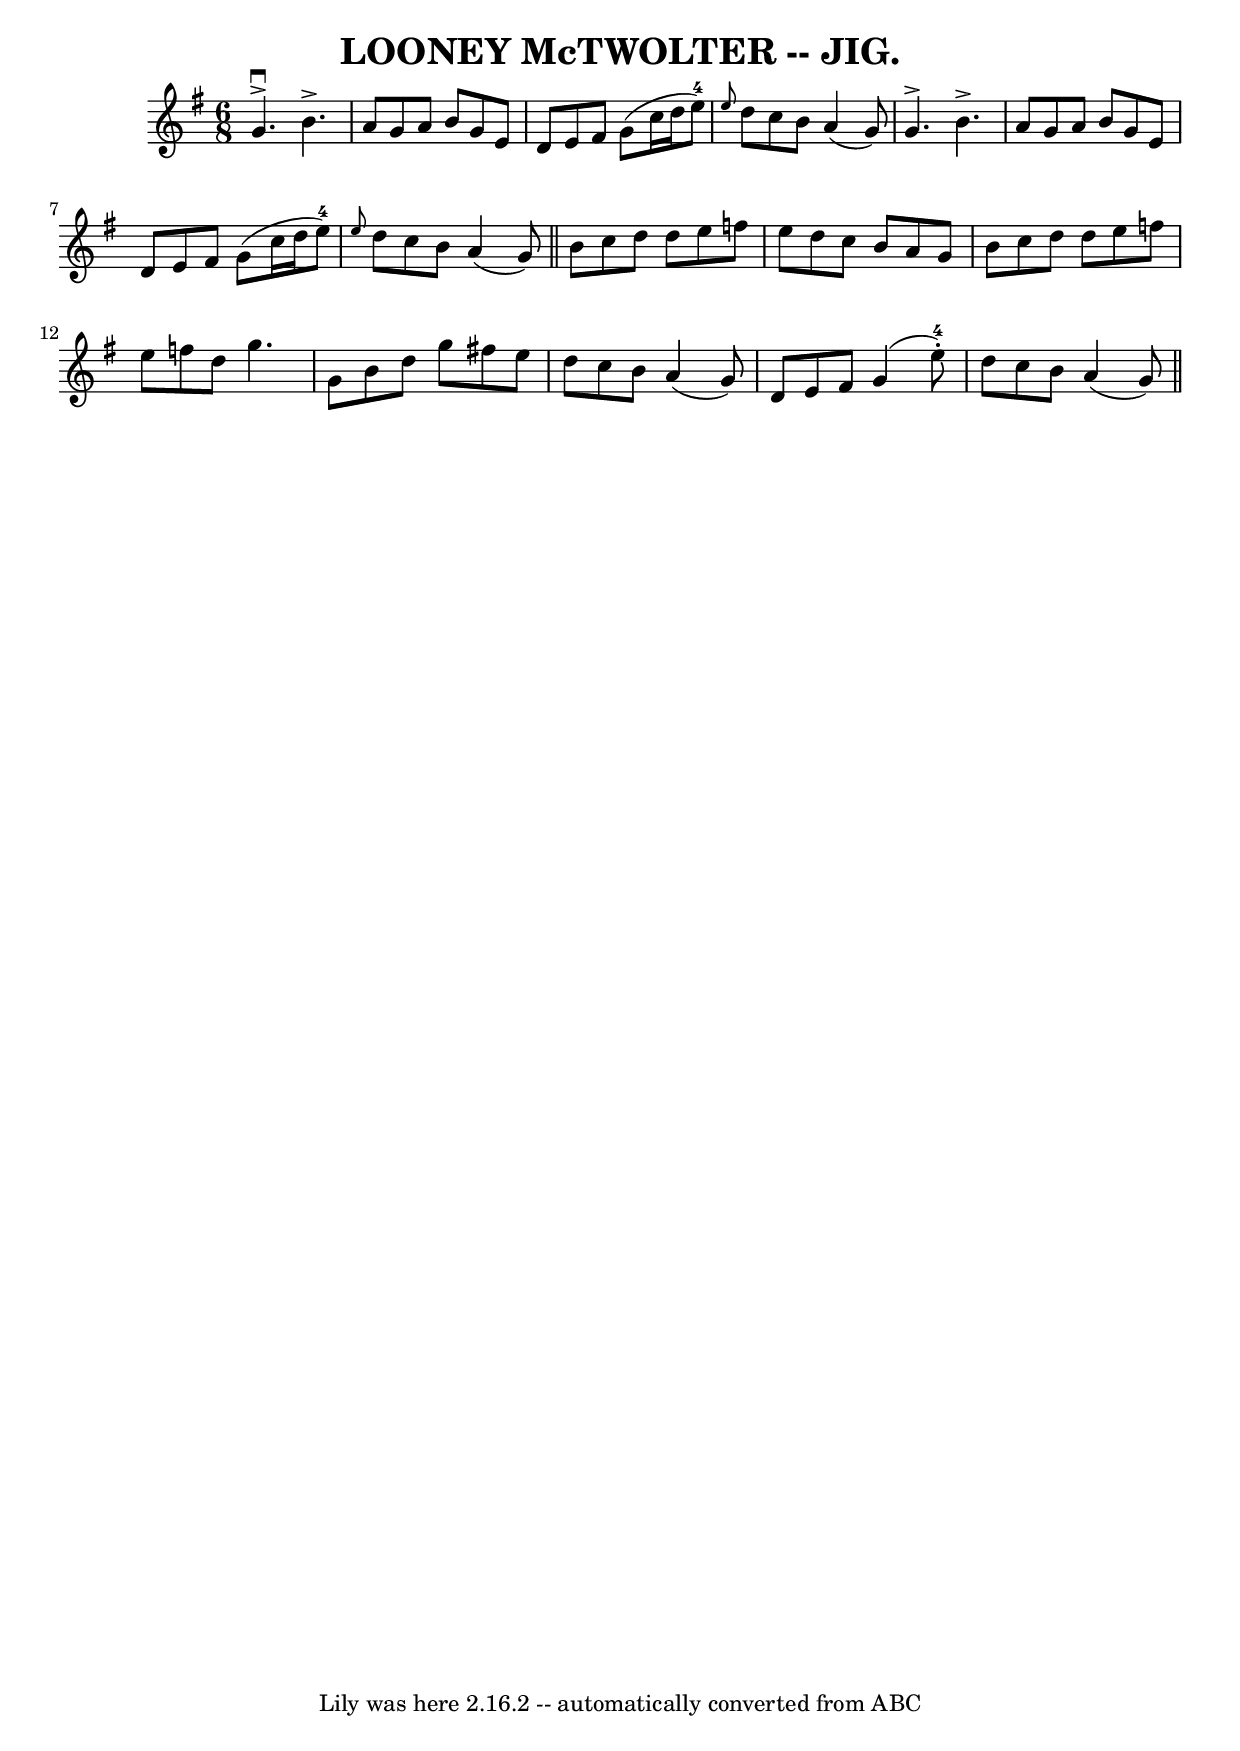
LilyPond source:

\version "2.16.2"
\include "Mammoth.ily"
\header {
  %% book = "Coles pg. 75.7"
  crossRefNumber = "15"
  footnotes = ""
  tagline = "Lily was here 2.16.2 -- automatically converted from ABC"
  title = "LOONEY McTWOLTER -- JIG."

}
voicedefault =  {


  \time 6/8 
  \key g \major
  g'4.^\downbow^\accent b'4.^\accent |
  a'8 
  g'8 a'8 b'8 g'8 e'8  |
  d'8 e'8 fis'8 g'8 (
  c''16 d''16 e''8-4) |
  \grace { e''8  
	 } d''8 c''8    
  b'8 a'4 (g'8) |
  g'4.^\accent b'4.^\accent |
  
  a'8 g'8 a'8 b'8 g'8 e'8  |
  d'8 e'8 fis'8 g'8 (
  c''16 d''16 e''8-4) |
  \grace { e''8  
	 } d''8 c''8    
  b'8 a'4 (g'8) \bar "||" b'8 c''8 d''8 d''8 e''8    
  f''8  |
  e''8 d''8 c''8 b'8 a'8 g'8  |
  b'8    
  c''8 d''8 d''8 e''8 f''8  |
  e''8 f''8 d''8 g''4.  
  |
  g'8 b'8 d''8 g''8 fis''!8 e''8  |
  d''8    
  c''8 b'8 a'4 (g'8) |
  d'8 e'8 fis'8 g'4 (e''8 
  -4-.) |
  d''8 c''8 b'8 a'4 (g'8) \bar "||"   

}

\score{
  <<

    \context Staff="default"
    {
      \voicedefault 
      
    }

  >>
  \layout {
    
  }
  \midi {
  }

}
